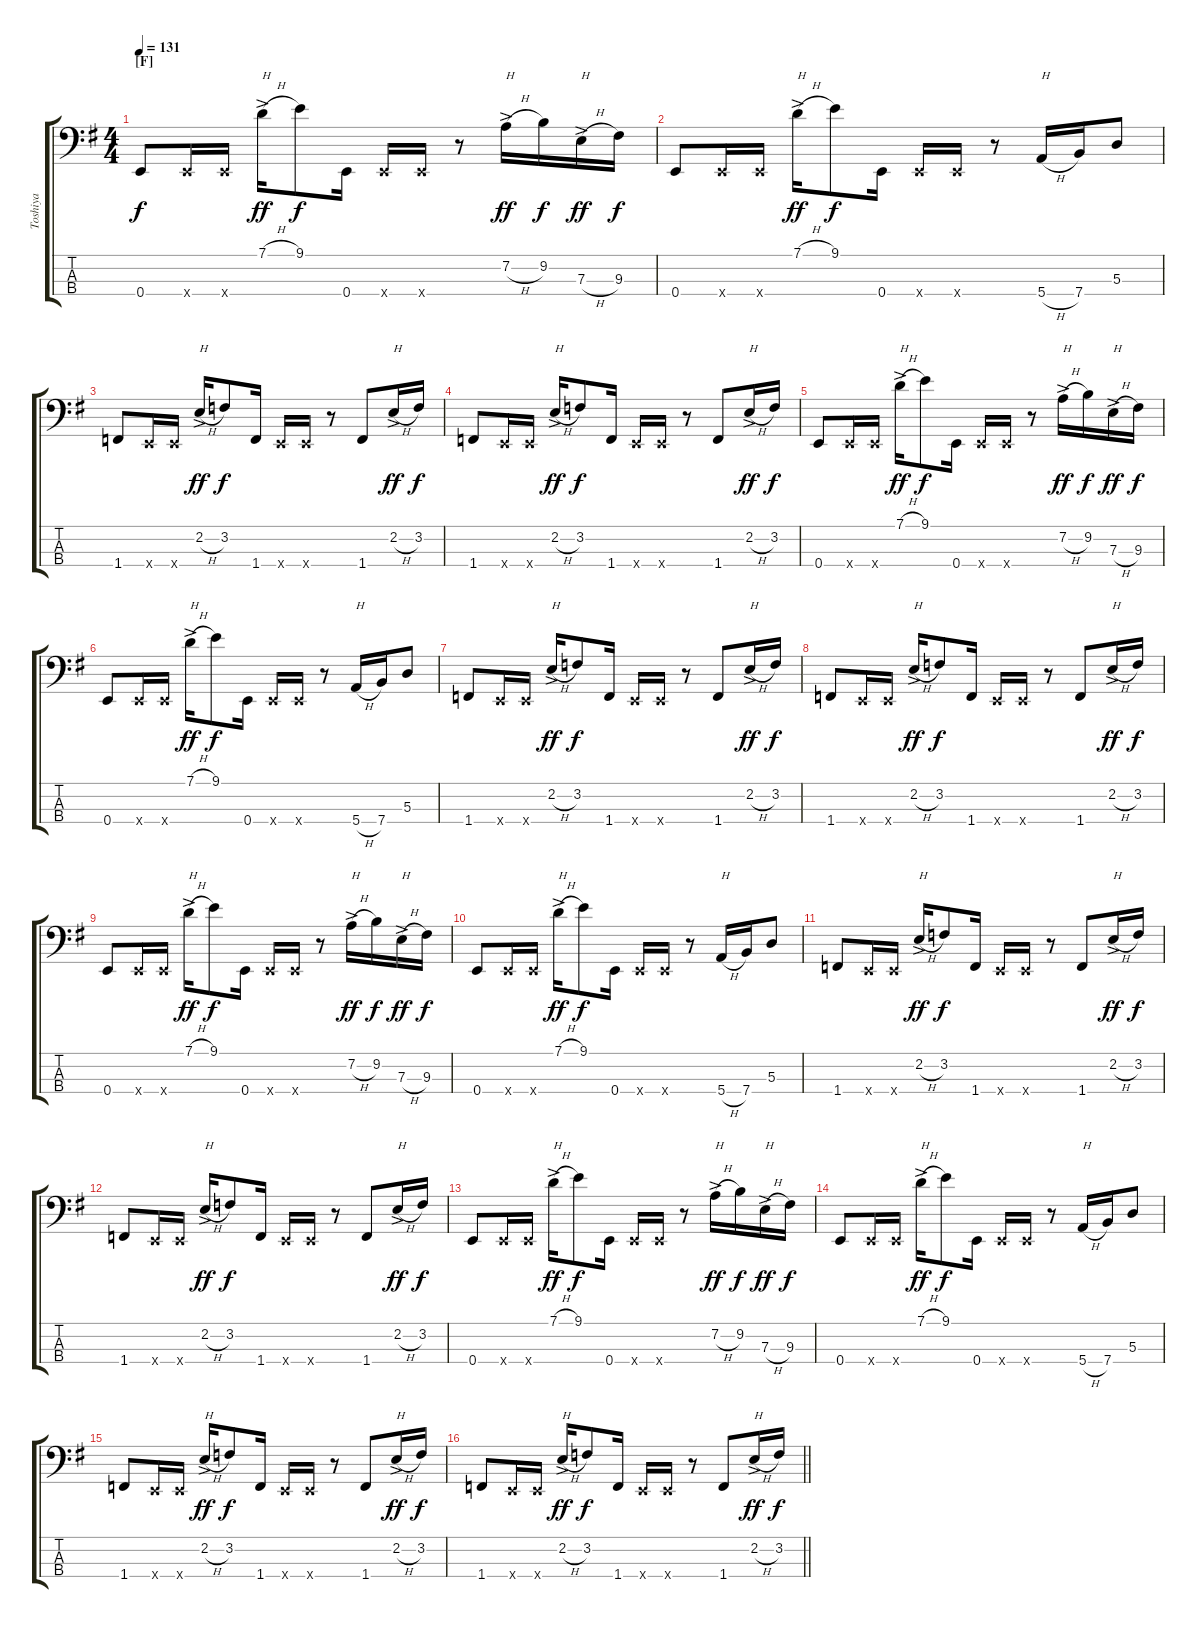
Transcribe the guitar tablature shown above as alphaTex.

\track ("Toshiya" "Toshiya") {instrument electricbassfinger}
\staff {score tabs}
\tuning (G2 D2 A1 E1) {hide}
\ts (4 4)
\section ("" "[F]")
\tempo 131
\clef f4
\ks eminor
0.4.8{dy f} 0.4{x}.16 0.4{x}.16 7.1{h ac}.16{txt "H" dy ff} 9.1.8{dy f} 0.4.16 0.4{x}.16 0.4{x}.16 r.8 7.2{h ac}.16{txt "H" dy ff} 9.2.16{dy f} 7.3{h ac}.16{txt "H" dy ff} 9.3.16{dy f} |
0.4.8 0.4{x}.16 0.4{x}.16 7.1{h ac}.16{txt "H" dy ff} 9.1.8{dy f} 0.4.16 0.4{x}.16 0.4{x}.16 r.8 5.4{h}.16{txt "H"} 7.4.16 5.3.8 |
1.4.8 0.4{x}.16 0.4{x}.16 2.2{h ac}.16{txt "H" dy ff} 3.2.8{dy f} 1.4.16 0.4{x}.16 0.4{x}.16 r.8 1.4.8 2.2{h ac}.16{txt "H" dy ff} 3.2.16{dy f} |
1.4.8 0.4{x}.16 0.4{x}.16 2.2{h ac}.16{txt "H" dy ff} 3.2.8{dy f} 1.4.16 0.4{x}.16 0.4{x}.16 r.8 1.4.8 2.2{h ac}.16{txt "H" dy ff} 3.2.16{dy f} |
0.4.8 0.4{x}.16 0.4{x}.16 7.1{h ac}.16{txt "H" dy ff} 9.1.8{dy f} 0.4.16 0.4{x}.16 0.4{x}.16 r.8 7.2{h ac}.16{txt "H" dy ff} 9.2.16{dy f} 7.3{h ac}.16{txt "H" dy ff} 9.3.16{dy f} |
0.4.8 0.4{x}.16 0.4{x}.16 7.1{h ac}.16{txt "H" dy ff} 9.1.8{dy f} 0.4.16 0.4{x}.16 0.4{x}.16 r.8 5.4{h}.16{txt "H"} 7.4.16 5.3.8 |
1.4.8 0.4{x}.16 0.4{x}.16 2.2{h ac}.16{txt "H" dy ff} 3.2.8{dy f} 1.4.16 0.4{x}.16 0.4{x}.16 r.8 1.4.8 2.2{h ac}.16{txt "H" dy ff} 3.2.16{dy f} |
1.4.8 0.4{x}.16 0.4{x}.16 2.2{h ac}.16{txt "H" dy ff} 3.2.8{dy f} 1.4.16 0.4{x}.16 0.4{x}.16 r.8 1.4.8 2.2{h ac}.16{txt "H" dy ff} 3.2.16{dy f} |
0.4.8 0.4{x}.16 0.4{x}.16 7.1{h ac}.16{txt "H" dy ff} 9.1.8{dy f} 0.4.16 0.4{x}.16 0.4{x}.16 r.8 7.2{h ac}.16{txt "H" dy ff} 9.2.16{dy f} 7.3{h ac}.16{txt "H" dy ff} 9.3.16{dy f} |
0.4.8 0.4{x}.16 0.4{x}.16 7.1{h ac}.16{txt "H" dy ff} 9.1.8{dy f} 0.4.16 0.4{x}.16 0.4{x}.16 r.8 5.4{h}.16{txt "H"} 7.4.16 5.3.8 |
1.4.8 0.4{x}.16 0.4{x}.16 2.2{h ac}.16{txt "H" dy ff} 3.2.8{dy f} 1.4.16 0.4{x}.16 0.4{x}.16 r.8 1.4.8 2.2{h ac}.16{txt "H" dy ff} 3.2.16{dy f} |
1.4.8 0.4{x}.16 0.4{x}.16 2.2{h ac}.16{txt "H" dy ff} 3.2.8{dy f} 1.4.16 0.4{x}.16 0.4{x}.16 r.8 1.4.8 2.2{h ac}.16{txt "H" dy ff} 3.2.16{dy f} |
0.4.8 0.4{x}.16 0.4{x}.16 7.1{h ac}.16{txt "H" dy ff} 9.1.8{dy f} 0.4.16 0.4{x}.16 0.4{x}.16 r.8 7.2{h ac}.16{txt "H" dy ff} 9.2.16{dy f} 7.3{h ac}.16{txt "H" dy ff} 9.3.16{dy f} |
0.4.8 0.4{x}.16 0.4{x}.16 7.1{h ac}.16{txt "H" dy ff} 9.1.8{dy f} 0.4.16 0.4{x}.16 0.4{x}.16 r.8 5.4{h}.16{txt "H"} 7.4.16 5.3.8 |
1.4.8 0.4{x}.16 0.4{x}.16 2.2{h ac}.16{txt "H" dy ff} 3.2.8{dy f} 1.4.16 0.4{x}.16 0.4{x}.16 r.8 1.4.8 2.2{h ac}.16{txt "H" dy ff} 3.2.16{dy f} |
\barLineRight lightlight
1.4.8 0.4{x}.16 0.4{x}.16 2.2{h ac}.16{txt "H" dy ff} 3.2.8{dy f} 1.4.16 0.4{x}.16 0.4{x}.16 r.8 1.4.8 2.2{h ac}.16{txt "H" dy ff} 3.2.16{dy f}
